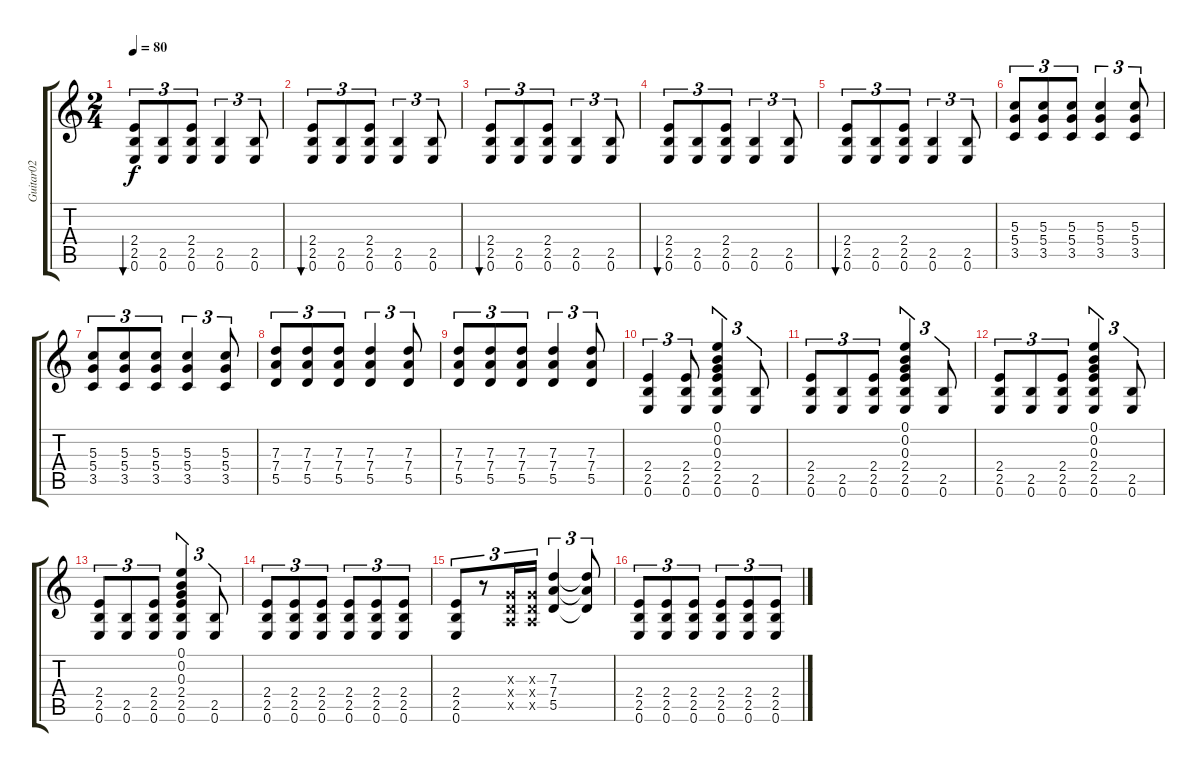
\track ("Guitar02" "Guitar02") {instrument electricguitarclean}
\staff {score tabs}
\tuning (E4 B3 G3 D3 A2 E2) {hide}
\ts (2 4)
\tempo 80
\clef g2
\ks c
(2.4 2.5 0.6).8{tu (3 2) bu 240 dy f} (2.5 0.6).8{tu (3 2)} (2.4 2.5 0.6).8{tu (3 2)} (2.5 0.6).4{tu (3 2)} (2.5 0.6).8{tu (3 2)} |
(2.4 2.5 0.6).8{tu (3 2) bu 240} (2.5 0.6).8{tu (3 2)} (2.4 2.5 0.6).8{tu (3 2)} (2.5 0.6).4{tu (3 2)} (2.5 0.6).8{tu (3 2)} |
(2.4 2.5 0.6).8{tu (3 2) bu 240} (2.5 0.6).8{tu (3 2)} (2.4 2.5 0.6).8{tu (3 2)} (2.5 0.6).4{tu (3 2)} (2.5 0.6).8{tu (3 2)} |
(2.4 2.5 0.6).8{tu (3 2) bu 240} (2.5 0.6).8{tu (3 2)} (2.4 2.5 0.6).8{tu (3 2)} (2.5 0.6).4{tu (3 2)} (2.5 0.6).8{tu (3 2)} |
(2.4 2.5 0.6).8{tu (3 2) bu 240} (2.5 0.6).8{tu (3 2)} (2.4 2.5 0.6).8{tu (3 2)} (2.5 0.6).4{tu (3 2)} (2.5 0.6).8{tu (3 2)} |
(5.3 5.4 3.5).8{tu (3 2)} (5.3 5.4 3.5).8{tu (3 2)} (5.3 5.4 3.5).8{tu (3 2)} (5.3 5.4 3.5).4{tu (3 2)} (5.3 5.4 3.5).8{tu (3 2)} |
(5.3 5.4 3.5).8{tu (3 2)} (5.3 5.4 3.5).8{tu (3 2)} (5.3 5.4 3.5).8{tu (3 2)} (5.3 5.4 3.5).4{tu (3 2)} (5.3 5.4 3.5).8{tu (3 2)} |
(7.3 7.4 5.5).8{tu (3 2)} (7.3 7.4 5.5).8{tu (3 2)} (7.3 7.4 5.5).8{tu (3 2)} (7.3 7.4 5.5).4{tu (3 2)} (7.3 7.4 5.5).8{tu (3 2)} |
(7.3 7.4 5.5).8{tu (3 2)} (7.3 7.4 5.5).8{tu (3 2)} (7.3 7.4 5.5).8{tu (3 2)} (7.3 7.4 5.5).4{tu (3 2)} (7.3 7.4 5.5).8{tu (3 2)} |
(2.4 2.5 0.6).4{tu (3 2)} (2.4 2.5 0.6).8{tu (3 2)} (0.1 0.2 0.3 2.4 2.5 0.6).4{tu (3 2)} (2.5 0.6).8{tu (3 2)} |
(2.4 2.5 0.6).8{tu (3 2)} (2.5 0.6).8{tu (3 2)} (2.4 2.5 0.6).8{tu (3 2)} (0.1 0.2 0.3 2.4 2.5 0.6).4{tu (3 2)} (2.5 0.6).8{tu (3 2)} |
(2.4 2.5 0.6).8{tu (3 2)} (2.5 0.6).8{tu (3 2)} (2.4 2.5 0.6).8{tu (3 2)} (0.1 0.2 0.3 2.4 2.5 0.6).4{tu (3 2)} (2.5 0.6).8{tu (3 2)} |
(2.4 2.5 0.6).8{tu (3 2)} (2.5 0.6).8{tu (3 2)} (2.4 2.5 0.6).8{tu (3 2)} (0.1 0.2 0.3 2.4 2.5 0.6).4{tu (3 2)} (2.5 0.6).8{tu (3 2)} |
(2.4 2.5 0.6).8{tu (3 2)} (2.4 2.5 0.6).8{tu (3 2)} (2.4 2.5 0.6).8{tu (3 2)} (2.4 2.5 0.6).8{tu (3 2)} (2.4 2.5 0.6).8{tu (3 2)} (2.4 2.5 0.6).8{tu (3 2)} |
(2.4 2.5 0.6).8{tu (3 2)} r.8{tu (3 2)} (0.3{x} 0.4{x} 0.5{x}).16{tu (3 2)} (0.3{x} 0.4{x} 0.5{x}).16{tu (3 2)} (7.3 7.4 5.5).4{tu (3 2)} (7.3{t} 7.4{t} 5.5{t}).8{tu (3 2)} |
(2.4 2.5 0.6).8{tu (3 2)} (2.4 2.5 0.6).8{tu (3 2)} (2.4 2.5 0.6).8{tu (3 2)} (2.4 2.5 0.6).8{tu (3 2)} (2.4 2.5 0.6).8{tu (3 2)} (2.4 2.5 0.6).8{tu (3 2)}
